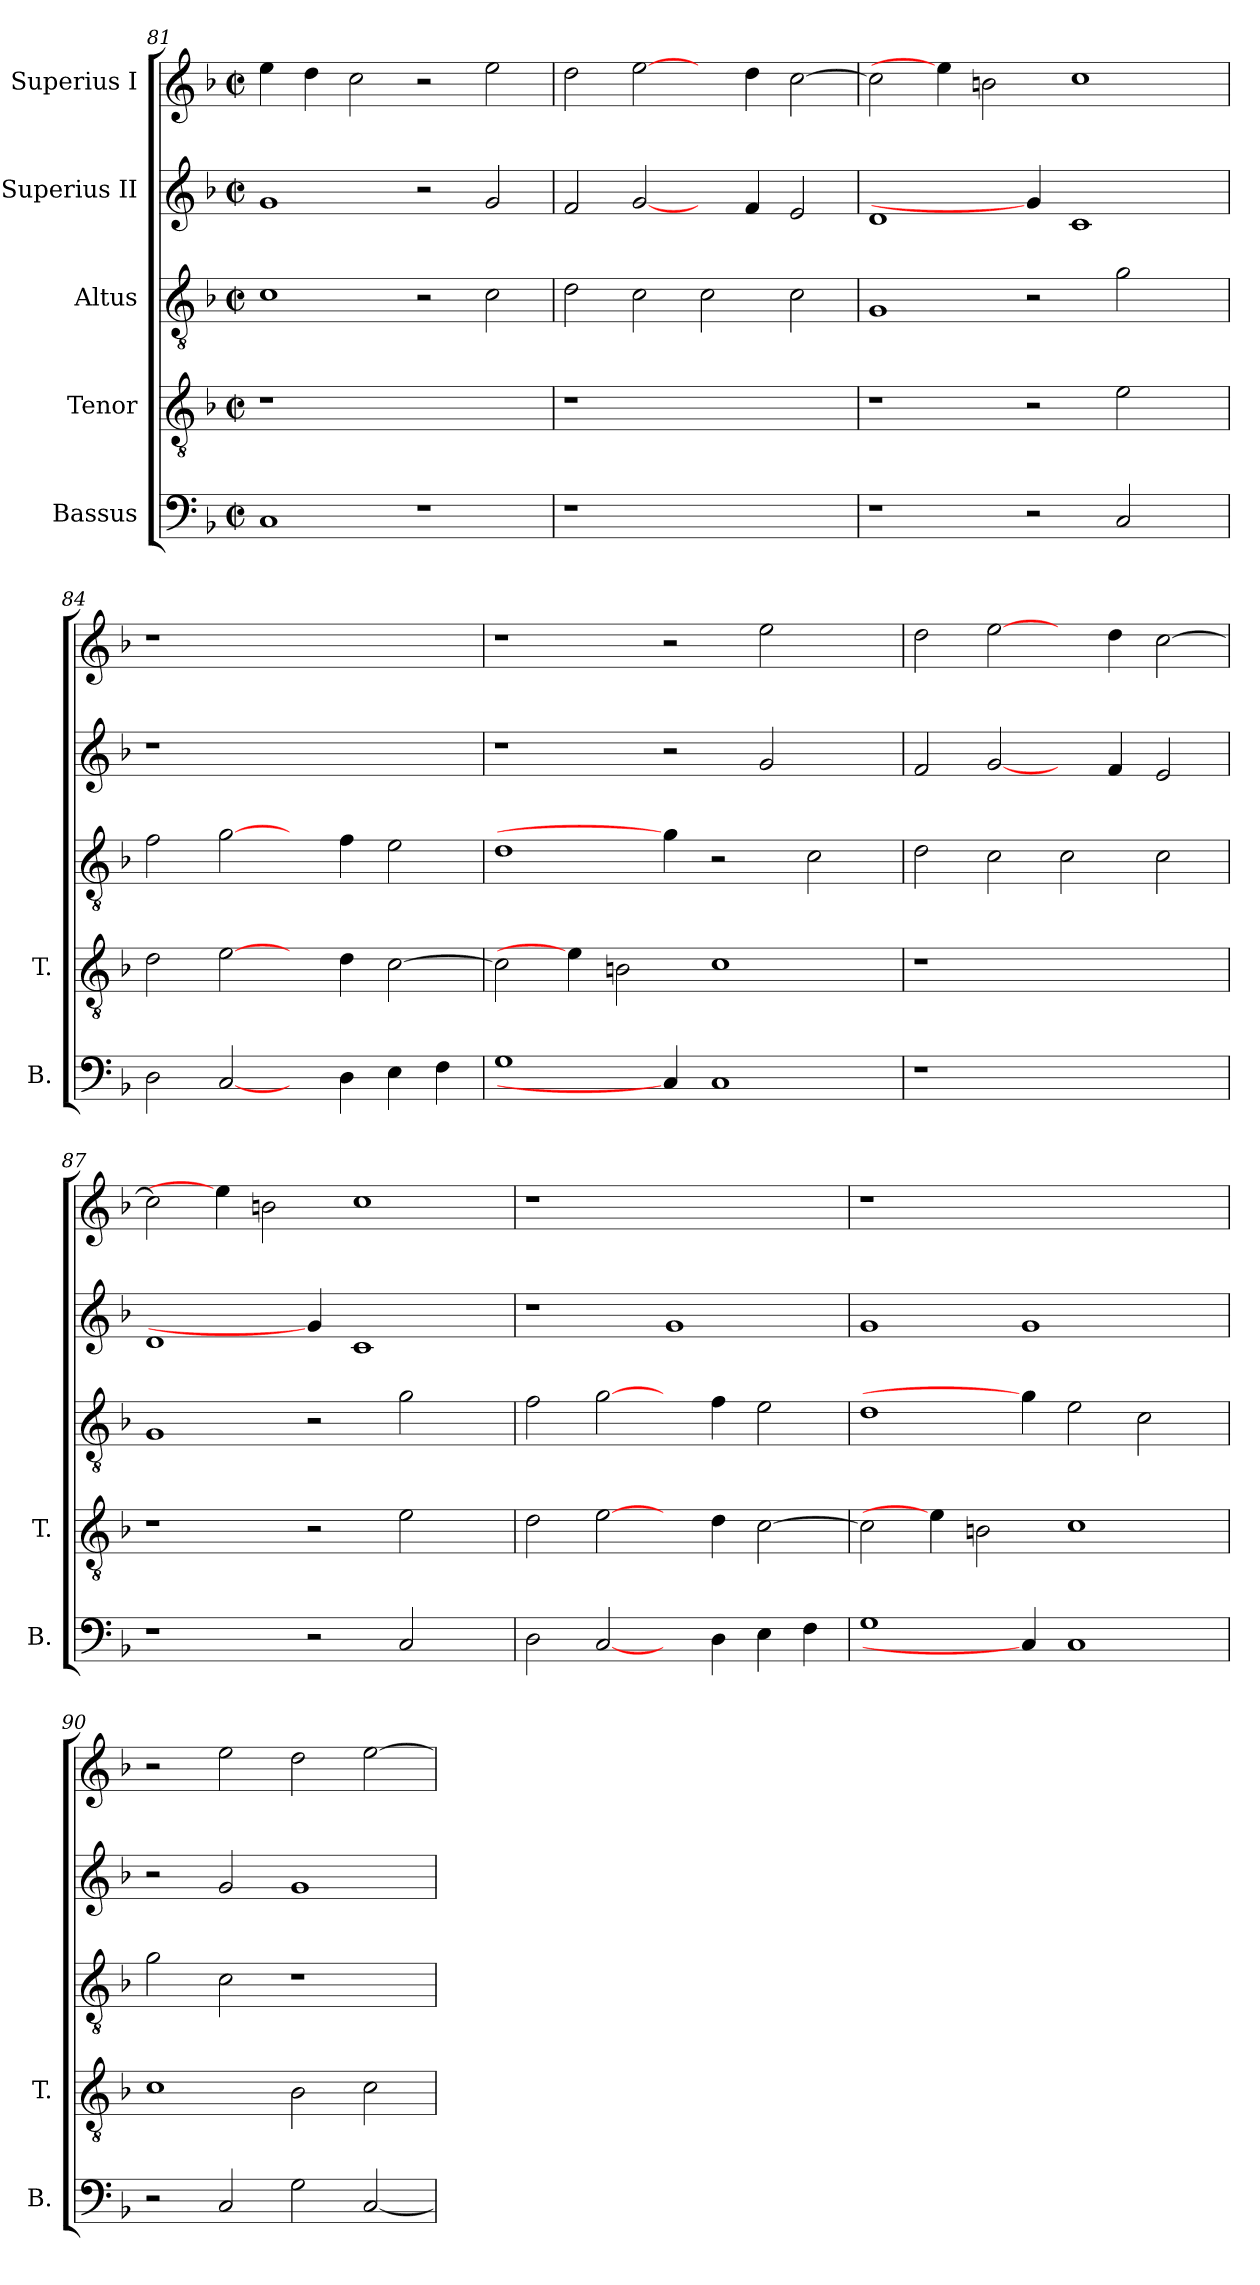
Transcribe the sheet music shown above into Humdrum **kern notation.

**kern	**kern	**kern	**kern	**kern
*part5	*part4	*part3	*part2	*part1
*staff5	*staff4	*staff3	*staff2	*staff1
*I"Bassus	*I"Tenor	*I"Altus	*I"Superius II	*I"Superius I
*I'B.	*I'T.	*	*	*
*clefF4	*clefGv2	*clefGv2	*clefG2	*clefG2
*	*ITrd7c12	*ITrd7c12	*	*
*k[b-]	*k[b-]	*k[b-]	*k[b-]	*k[b-]
*F:	*F:	*F:	*F:	*F:
*M2/2	*M2/2	*M2/2	*M2/2	*M2/2
*met(c|)	*met(c|)	*met(c|)	*met(c|)	*met(c|)
=81	=81	=81	=81	=81
!	!LO:N:vis=1	!	!	!
1Ci	1r	1Ci	1gi	4eei\
.	.	.	.	4ddi\
.	.	.	.	2cci\
1r	1ryy	2r	2r	2r
.	.	2Ci\	2gi/	2eei\
!!LO:PB:g=z
=82	=82	=82	=82	=82
!LO:N:vis=1	!LO:N:vis=1	!	!	!
1r	1r	2Di\	2fi/	2ddi\
.	.	2Ci\	[2gi/	[2eei\
1ryy	1ryy	2Ci\	4ryy	4ryy
.	.	.	4fi/	4ddi\
.	.	2Ci\	2ei/	[>2cci\
=83	=83	=83	=83	=83
1r	1r	1GGi	1di	2cci\]
.	.	.	.	4eei\]
.	.	.	.	2bni\
2r	2r	2r	4gi/]	.
.	.	.	1ci	1cci
2Ci/	2Ei\	2Gi\	.	.
4ryy	4ryy	4ryy	.	.
=84	=84	=84	=84	=84
!	!	!	!LO:N:vis=1	!LO:N:vis=1
2Di\	2Di\	2Fi\	1r	1r
[2Ci/	[2Ei\	[2Gi\	.	.
4ryy	4ryy	4ryy	1ryy	1ryy
4Di\	4Di\	4Fi\	.	.
4Ei\	[>2Ci\	2Ei\	.	.
4Fi\	.	.	.	.
=85	=85	=85	=85	=85
1Gi	2Ci\]	1Di	1r	1r
.	4Ei\]	.	.	.
.	2BBni\	.	.	.
4Ci/]	.	4Gi\]	2r	2r
1Ci	1Ci	2r	.	.
.	.	.	2gi/	2eei\
.	.	2Ci\	.	.
.	.	.	4ryy	4ryy
=86	=86	=86	=86	=86
!LO:N:vis=1	!LO:N:vis=1	!	!	!
1r	1r	2Di\	2fi/	2ddi\
.	.	2Ci\	[2gi/	[2eei\
1ryy	1ryy	2Ci\	4ryy	4ryy
.	.	.	4fi/	4ddi\
.	.	2Ci\	2ei/	[>2cci\
!!LO:LB:g=z
=87	=87	=87	=87	=87
1r	1r	1GGi	1di	2cci\]
.	.	.	.	4eei\]
.	.	.	.	2bni\
2r	2r	2r	4gi/]	.
.	.	.	1ci	1cci
2Ci/	2Ei\	2Gi\	.	.
4ryy	4ryy	4ryy	.	.
=88	=88	=88	=88	=88
!	!	!	!	!LO:N:vis=1
2Di\	2Di\	2Fi\	1r	1r
[2Ci/	[2Ei\	[2Gi\	.	.
4ryy	4ryy	4ryy	1gi	1ryy
4Di\	4Di\	4Fi\	.	.
4Ei\	[>2Ci\	2Ei\	.	.
4Fi\	.	.	.	.
=89	=89	=89	=89	=89
!	!	!	!	!LO:N:vis=1
1Gi	2Ci\]	1Di	1gi	1r
.	4Ei\]	.	.	.
.	2BBni\	.	.	.
4Ci/]	.	4Gi\]	1gi	1ryy
1Ci	1Ci	2Ei\	.	.
.	.	2Ci\	.	.
.	.	.	4ryy	4ryy
=90	=90	=90	=90	=90
2r	1Ci	2Gi\	2r	2r
2Ci/	.	2Ci\	2gi/	2eei\
2Gi\	2BB-i\	1r	1gi	2ddi\
[<2Ci/	2Ci\	.	.	[>2eei\
=	=	=	=	=
*-	*-	*-	*-	*-
